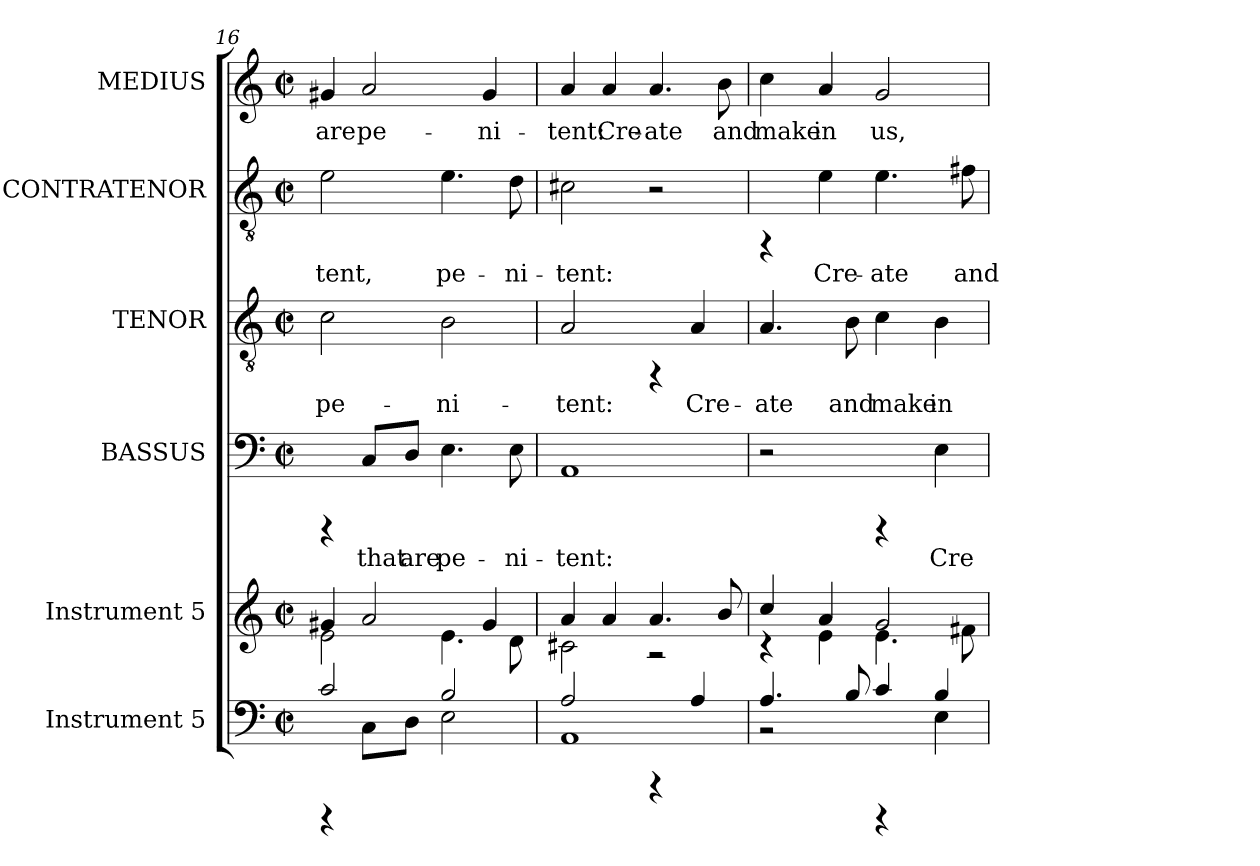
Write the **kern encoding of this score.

**kern	**kern	**kern	**text	**kern	**text	**kern	**text	**kern	**text
*part6	*part5	*part4	*part4	*part3	*part3	*part2	*part2	*part1	*part1
*staff6	*staff5	*staff4	*staff4	*staff3	*staff3	*staff2	*staff2	*staff1	*staff1
*I"Instrument 5	*I"Instrument 5	*I"BASSUS	*	*I"TENOR	*	*I"CONTRATENOR	*	*I"MEDIUS	*
!!LO:PB:g=z
*clefF4	*clefG2	*clefF4	*	*clefGv2	*	*clefGv2	*	*clefG2	*
*k[]	*k[]	*k[]	*	*k[]	*	*k[]	*	*k[]	*
*C:	*C:	*C:	*	*C:	*	*C:	*	*C:	*
*M2/2	*M2/2	*M2/2	*	*M2/2	*	*M2/2	*	*M2/2	*
*met(c|)	*met(c|)	*met(c|)	*	*met(c|)	*	*met(c|)	*	*met(c|)	*
=16	=16	=16	=16	=16	=16	=16	=16	=16	=16
*^	*^	*	*	*	*	*	*	*	*
!	!	!	!	!	!	!	!LO:LY:b	!	!LO:LY:b:cj	!	!LO:LY:b
2c/	4rGGGG	4g#X/	2e\	4rCCC	.	2c\	pe-	2e\	-tent,	4g#X/	are
!	!	!	!	!	!LO:LY:b	!	!	!	!	!	!LO:LY:b
.	8C\L	2a/	.	8C/L	that	.	.	.	.	2a/	pe-
!	!	!	!	!	!LO:LY:b	!	!	!	!	!	!
.	8D\J	.	.	8D/J	are	.	.	.	.	.	.
!	!	!	!	!	!LO:LY:b	!	!LO:LY:b	!	!LO:LY:b:cj	!	!
2B/	2E\	.	4.e\	4.E\	pe-	2B\	-ni-	4.e\	pe-	.	.
!	!	!	!	!	!	!	!	!	!	!	!LO:LY:b
.	.	4g#/	.	.	.	.	.	.	.	4g#/	-ni-
!	!	!	!	!	!LO:LY:b	!	!	!	!LO:LY:b:cj	!	!
.	.	.	8d\	8E\	-ni-	.	.	8d\	-ni-	.	.
=17	=17	=17	=17	=17	=17	=17	=17	=17	=17	=17	=17
!	!	!	!	!	!LO:LY:b	!	!LO:LY:b	!	!LO:LY:b:cj	!	!LO:LY:b
2A/	1AA	4a/	2c#X\	1AA	-tent:	2A/	-tent:	2c#X\	-tent:	4a/	-tent:
!	!	!	!	!	!	!	!	!	!	!	!LO:LY:b
.	.	4a/	.	.	.	.	.	.	.	4a/	Cre-
!	!	!	!	!	!	!	!	!	!	!	!LO:LY:b
4rEEE	.	4.a/	2r	.	.	4rFF	.	2r	.	4.a/	-ate
!	!	!	!	!	!	!	!LO:LY:b	!	!	!	!
4A/	.	.	.	.	.	4A/	Cre-	.	.	.	.
!	!	!	!	!	!	!	!	!	!	!	!LO:LY:b
.	.	8b/	.	.	.	.	.	.	.	8b\	and
=18	=18	=18	=18	=18	=18	=18	=18	=18	=18	=18	=18
!	!	!	!	!	!	!	!LO:LY:b	!	!	!	!LO:LY:b
4.A/	2r	4cc/	4rc	2r	.	4.A/	-ate	4rFF	.	4cc\	make
!	!	!	!	!	!	!	!	!	!LO:LY:b:cj	!	!LO:LY:b
.	.	4a/	4e\	.	.	.	.	4e\	Cre-	4a/	in
!	!	!	!	!	!	!	!LO:LY:b	!	!	!	!
8B/	.	.	.	.	.	8B\	and	.	.	.	.
!	!	!	!	!	!	!	!LO:LY:b	!	!LO:LY:b:cj	!	!LO:LY:b
4c/	4rGGGG	2g/	4.e\	4rCCC	.	4c\	make	4.e\	-ate	2g/	us,
!	!	!	!	!	!LO:LY:b	!	!LO:LY:b	!	!	!	!
4B/	4E\	.	.	4E\	Cre-	4B\	in	.	.	.	.
!	!	!	!	!	!	!	!	!	!LO:LY:b:cj	!	!
.	.	.	8f#X\	.	.	.	.	8f#X\	and	.	.
*v	*v	*	*	*	*	*	*	*	*	*	*
*	*v	*v	*	*	*	*	*	*	*	*
=	=	=	=	=	=	=	=	=	=
*-	*-	*-	*-	*-	*-	*-	*-	*-	*-
